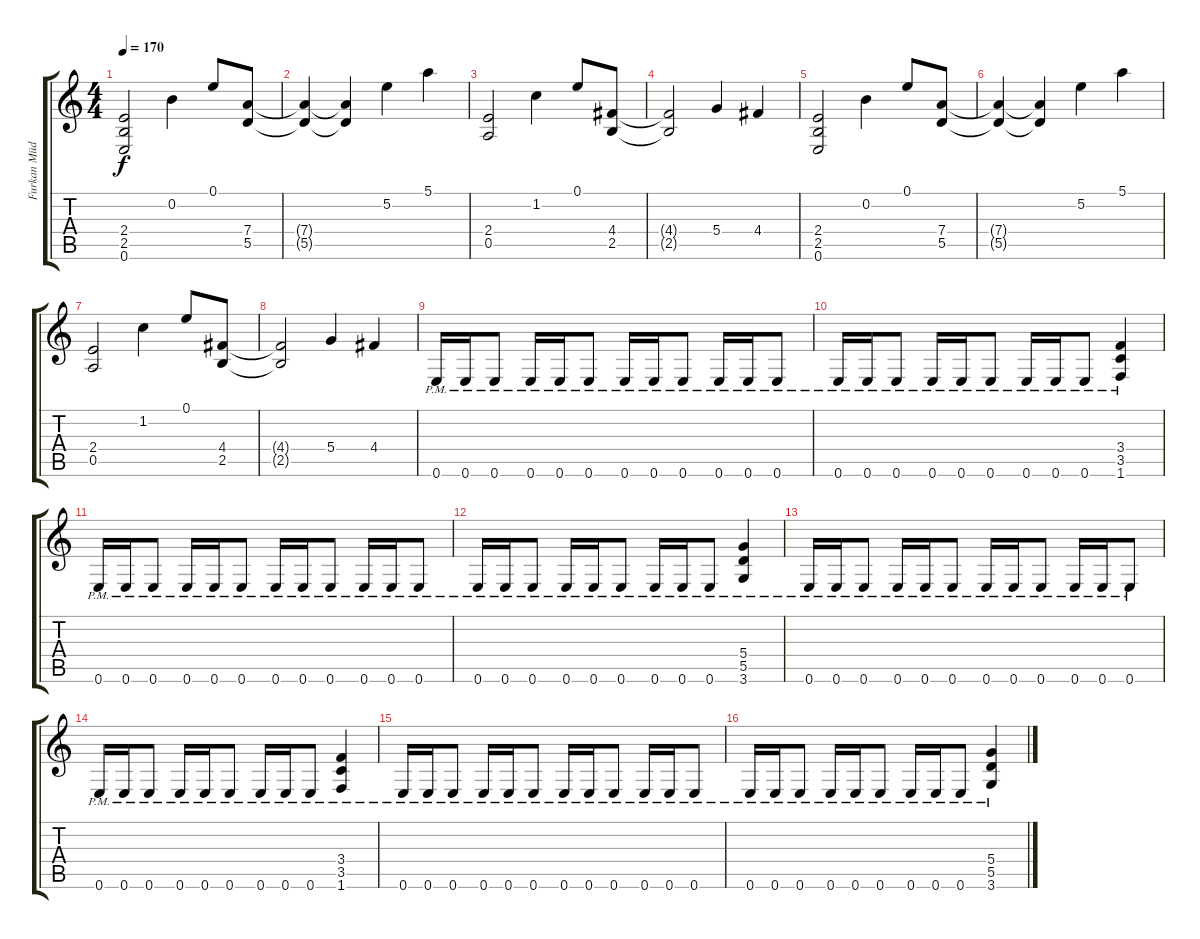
\track ("Furkan Müderrisoglu" "Furkan Müd") {instrument distortionguitar}
\staff {score tabs}
\tuning (E4 B3 G3 D3 A2 E2) {hide}
\ts (4 4)
\tempo 170
\clef g2
\ks c
(2.4 2.5 0.6).2{dy f} 0.2.4 0.1.8 (7.4 5.5).8 |
(7.4{t} 5.5{t}).4 (7.4{t} 5.5{t}).4 5.2.4 5.1.4 |
(2.4 0.5).2 1.2.4 0.1.8 (4.4 2.5).8 |
(4.4{t} 2.5{t}).2 5.4.4 4.4.4 |
(2.4 2.5 0.6).2 0.2.4 0.1.8 (7.4 5.5).8 |
(7.4{t} 5.5{t}).4 (7.4{t} 5.5{t}).4 5.2.4 5.1.4 |
(2.4 0.5).2 1.2.4 0.1.8 (4.4 2.5).8 |
(4.4{t} 2.5{t}).2 5.4.4 4.4.4 |
0.6{pm}.16 0.6{pm}.16 0.6{pm}.8 0.6{pm}.16 0.6{pm}.16 0.6{pm}.8 0.6{pm}.16 0.6{pm}.16 0.6{pm}.8 0.6{pm}.16 0.6{pm}.16 0.6{pm}.8 |
0.6{pm}.16 0.6{pm}.16 0.6{pm}.8 0.6{pm}.16 0.6{pm}.16 0.6{pm}.8 0.6{pm}.16 0.6{pm}.16 0.6{pm}.8 (3.4{pm} 3.5 1.6).4 |
0.6{pm}.16 0.6{pm}.16 0.6{pm}.8 0.6{pm}.16 0.6{pm}.16 0.6{pm}.8 0.6{pm}.16 0.6{pm}.16 0.6{pm}.8 0.6{pm}.16 0.6{pm}.16 0.6{pm}.8 |
0.6{pm}.16 0.6{pm}.16 0.6{pm}.8 0.6{pm}.16 0.6{pm}.16 0.6{pm}.8 0.6{pm}.16 0.6{pm}.16 0.6{pm}.8 (5.4{pm} 5.5 3.6).4 |
0.6{pm}.16 0.6{pm}.16 0.6{pm}.8 0.6{pm}.16 0.6{pm}.16 0.6{pm}.8 0.6{pm}.16 0.6{pm}.16 0.6{pm}.8 0.6{pm}.16 0.6{pm}.16 0.6{pm}.8 |
0.6{pm}.16 0.6{pm}.16 0.6{pm}.8 0.6{pm}.16 0.6{pm}.16 0.6{pm}.8 0.6{pm}.16 0.6{pm}.16 0.6{pm}.8 (3.4{pm} 3.5 1.6).4 |
0.6{pm}.16 0.6{pm}.16 0.6{pm}.8 0.6{pm}.16 0.6{pm}.16 0.6{pm}.8 0.6{pm}.16 0.6{pm}.16 0.6{pm}.8 0.6{pm}.16 0.6{pm}.16 0.6{pm}.8 |
0.6{pm}.16 0.6{pm}.16 0.6{pm}.8 0.6{pm}.16 0.6{pm}.16 0.6{pm}.8 0.6{pm}.16 0.6{pm}.16 0.6{pm}.8 (5.4{pm} 5.5 3.6).4
